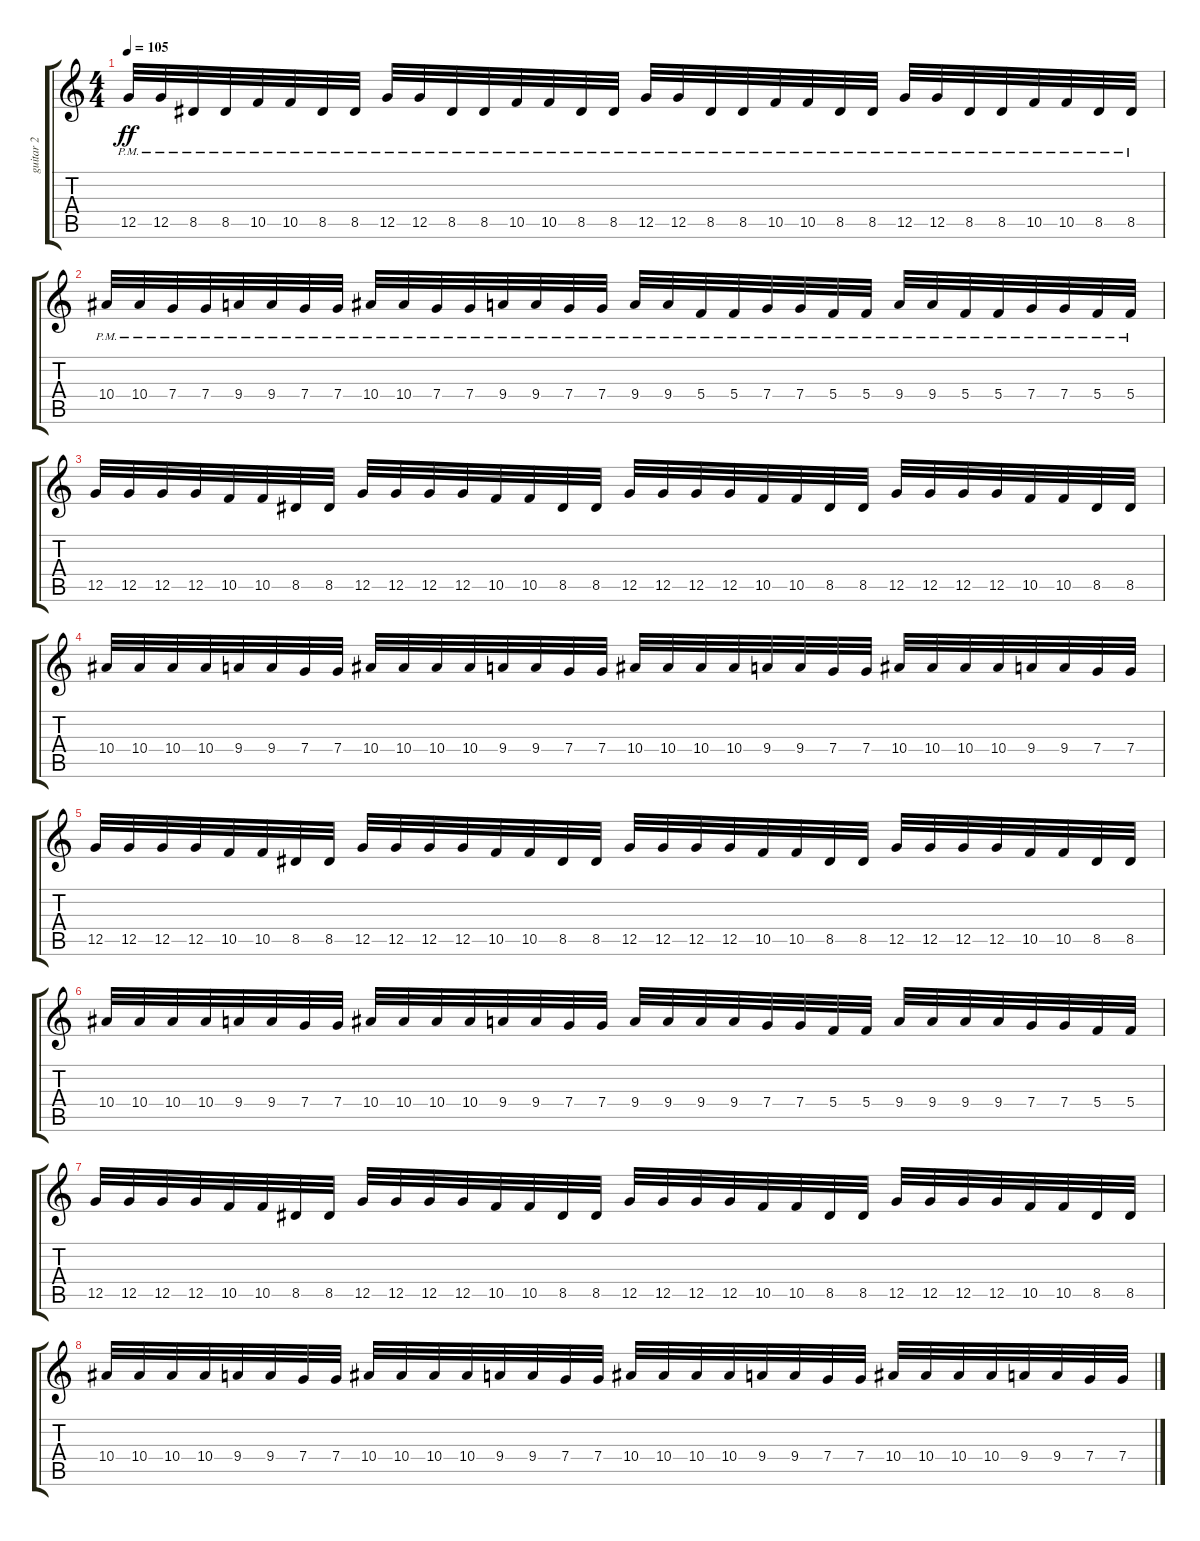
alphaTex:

\track ("guitar 2" "guitar 2") {instrument distortionguitar}
\staff {score tabs}
\tuning (D4 A3 F3 C3 G2 C2) {hide}
\ts (4 4)
\tempo 105
\clef g2
\ks c
12.5{pm}.32{dy ff} 12.5{pm}.32 8.5{pm}.32 8.5{pm}.32 10.5{pm}.32 10.5{pm}.32 8.5{pm}.32 8.5{pm}.32 12.5{pm}.32 12.5{pm}.32 8.5{pm}.32 8.5{pm}.32 10.5{pm}.32 10.5{pm}.32 8.5{pm}.32 8.5{pm}.32 12.5{pm}.32 12.5{pm}.32 8.5{pm}.32 8.5{pm}.32 10.5{pm}.32 10.5{pm}.32 8.5{pm}.32 8.5{pm}.32 12.5{pm}.32 12.5{pm}.32 8.5{pm}.32 8.5{pm}.32 10.5{pm}.32 10.5{pm}.32 8.5{pm}.32 8.5{pm}.32 |
10.4{pm}.32 10.4{pm}.32 7.4{pm}.32 7.4{pm}.32 9.4{pm}.32 9.4{pm}.32 7.4{pm}.32 7.4{pm}.32 10.4{pm}.32 10.4{pm}.32 7.4{pm}.32 7.4{pm}.32 9.4{pm}.32 9.4{pm}.32 7.4{pm}.32 7.4{pm}.32 9.4{pm}.32 9.4{pm}.32 5.4{pm}.32 5.4{pm}.32 7.4{pm}.32 7.4{pm}.32 5.4{pm}.32 5.4{pm}.32 9.4{pm}.32 9.4{pm}.32 5.4{pm}.32 5.4{pm}.32 7.4{pm}.32 7.4{pm}.32 5.4{pm}.32 5.4{pm}.32 |
12.5.32 12.5.32 12.5.32 12.5.32 10.5.32 10.5.32 8.5.32 8.5.32 12.5.32 12.5.32 12.5.32 12.5.32 10.5.32 10.5.32 8.5.32 8.5.32 12.5.32 12.5.32 12.5.32 12.5.32 10.5.32 10.5.32 8.5.32 8.5.32 12.5.32 12.5.32 12.5.32 12.5.32 10.5.32 10.5.32 8.5.32 8.5.32 |
10.4.32 10.4.32 10.4.32 10.4.32 9.4.32 9.4.32 7.4.32 7.4.32 10.4.32 10.4.32 10.4.32 10.4.32 9.4.32 9.4.32 7.4.32 7.4.32 10.4.32 10.4.32 10.4.32 10.4.32 9.4.32 9.4.32 7.4.32 7.4.32 10.4.32 10.4.32 10.4.32 10.4.32 9.4.32 9.4.32 7.4.32 7.4.32 |
12.5.32 12.5.32 12.5.32 12.5.32 10.5.32 10.5.32 8.5.32 8.5.32 12.5.32 12.5.32 12.5.32 12.5.32 10.5.32 10.5.32 8.5.32 8.5.32 12.5.32 12.5.32 12.5.32 12.5.32 10.5.32 10.5.32 8.5.32 8.5.32 12.5.32 12.5.32 12.5.32 12.5.32 10.5.32 10.5.32 8.5.32 8.5.32 |
10.4.32 10.4.32 10.4.32 10.4.32 9.4.32 9.4.32 7.4.32 7.4.32 10.4.32 10.4.32 10.4.32 10.4.32 9.4.32 9.4.32 7.4.32 7.4.32 9.4.32 9.4.32 9.4.32 9.4.32 7.4.32 7.4.32 5.4.32 5.4.32 9.4.32 9.4.32 9.4.32 9.4.32 7.4.32 7.4.32 5.4.32 5.4.32 |
12.5.32 12.5.32 12.5.32 12.5.32 10.5.32 10.5.32 8.5.32 8.5.32 12.5.32 12.5.32 12.5.32 12.5.32 10.5.32 10.5.32 8.5.32 8.5.32 12.5.32 12.5.32 12.5.32 12.5.32 10.5.32 10.5.32 8.5.32 8.5.32 12.5.32 12.5.32 12.5.32 12.5.32 10.5.32 10.5.32 8.5.32 8.5.32 |
10.4.32 10.4.32 10.4.32 10.4.32 9.4.32 9.4.32 7.4.32 7.4.32 10.4.32 10.4.32 10.4.32 10.4.32 9.4.32 9.4.32 7.4.32 7.4.32 10.4.32 10.4.32 10.4.32 10.4.32 9.4.32 9.4.32 7.4.32 7.4.32 10.4.32 10.4.32 10.4.32 10.4.32 9.4.32 9.4.32 7.4.32 7.4.32
